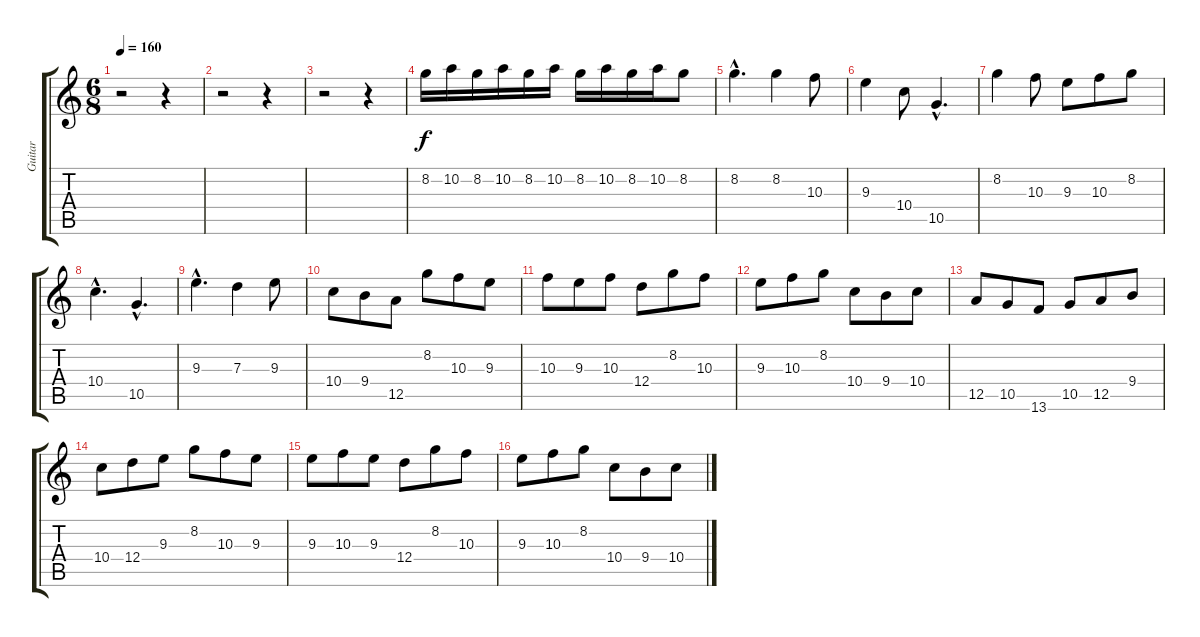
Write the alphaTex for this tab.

\track ("Guitar" "Guitar") {instrument overdrivenguitar}
\staff {score tabs}
\tuning (E4 B3 G3 D3 A2 E2) {hide}
\ts (6 8)
\tempo 160
\clef g2
\ks c
r.2{dy f} r.4 |
r.2 r.4 |
r.2 r.4 |
8.2.16 10.2.16 8.2.16 10.2.16 8.2.16 10.2.16 8.2.16 10.2.16 8.2.16 10.2.16 8.2.8 |
8.2{hac}.4{d} 8.2.4 10.3.8 |
9.3.4 10.4.8 10.5{hac}.4{d} |
8.2.4 10.3.8 9.3.8 10.3.8 8.2.8 |
10.4{hac}.4{d} 10.5{hac}.4{d} |
9.3{hac}.4{d} 7.3.4 9.3.8 |
10.4.8 9.4.8 12.5.8 8.2.8 10.3.8 9.3.8 |
10.3.8 9.3.8 10.3.8 12.4.8 8.2.8 10.3.8 |
9.3.8 10.3.8 8.2.8 10.4.8 9.4.8 10.4.8 |
12.5.8 10.5.8 13.6.8 10.5.8 12.5.8 9.4.8 |
10.4.8 12.4.8 9.3.8 8.2.8 10.3.8 9.3.8 |
9.3.8 10.3.8 9.3.8 12.4.8 8.2.8 10.3.8 |
9.3.8 10.3.8 8.2.8 10.4.8 9.4.8 10.4.8
